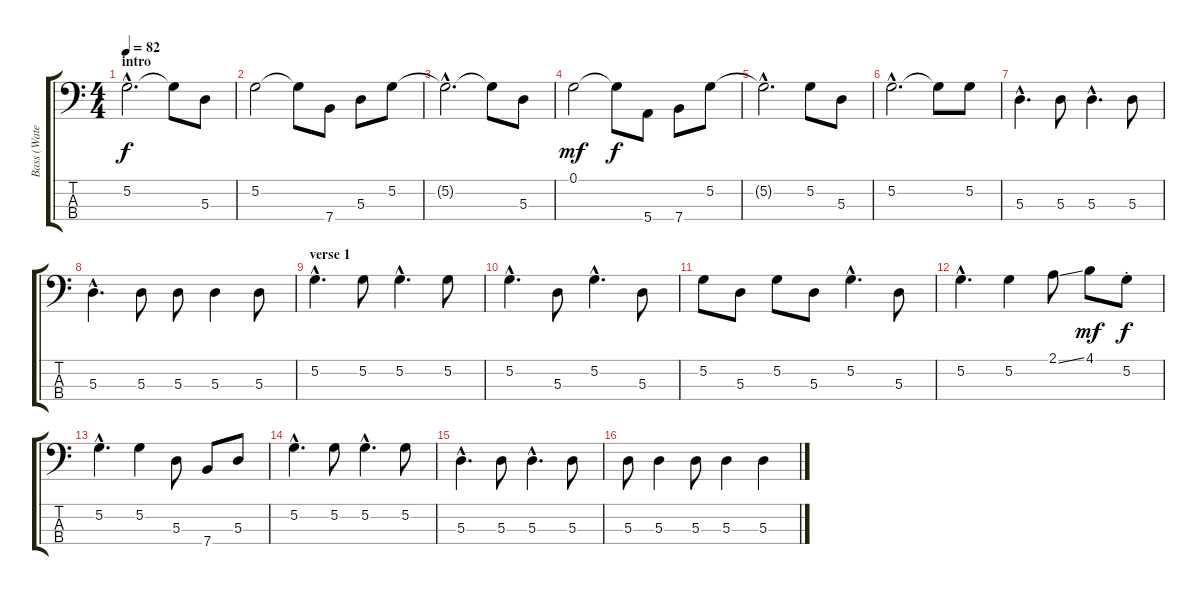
\track ("Bass (Waters)" "Bass (Wate") {instrument electricbassfinger}
\staff {score tabs}
\tuning (G2 D2 A1 E1) {hide}
\ts (4 4)
\section ("" "intro")
\tempo 82
\clef f4
\ks c
5.2{hac}.2{d dy f instrument electricbassfinger} 5.2{t}.8 5.3.8 |
5.2.2 5.2{t}.8 7.4.8 5.3.8 5.2.8 |
5.2{hac t}.2{d} 5.2{t}.8 5.3.8 |
0.1.2{dy mf} 0.1{t}.8{dy f} 5.4.8 7.4.8 5.2.8 |
5.2{hac t}.2{d} 5.2.8 5.3.8 |
5.2{hac}.2{d} 5.2{t}.8 5.2.8 |
5.3{hac}.4{d} 5.3.8 5.3{hac}.4{d} 5.3.8 |
5.3{hac}.4{d} 5.3.8 5.3.8 5.3.4 5.3.8 |
\section ("" "verse 1")
5.2{hac}.4{d} 5.2.8 5.2{hac}.4{d} 5.2.8 |
5.2{hac}.4{d} 5.3.8 5.2{hac}.4{d} 5.3.8 |
5.2.8 5.3.8 5.2.8 5.3.8 5.2{hac}.4{d} 5.3.8 |
5.2{hac}.4{d} 5.2.4 2.1{ss}.8 4.1.8{dy mf} 5.2{st}.8{dy f} |
5.2{hac}.4{d} 5.2.4 5.3.8 7.4.8 5.3.8 |
5.2{hac}.4{d} 5.2.8 5.2{hac}.4{d} 5.2.8 |
5.3{hac}.4{d} 5.3.8 5.3{hac}.4{d} 5.3.8 |
5.3.8 5.3.4 5.3.8 5.3.4 5.3.4
